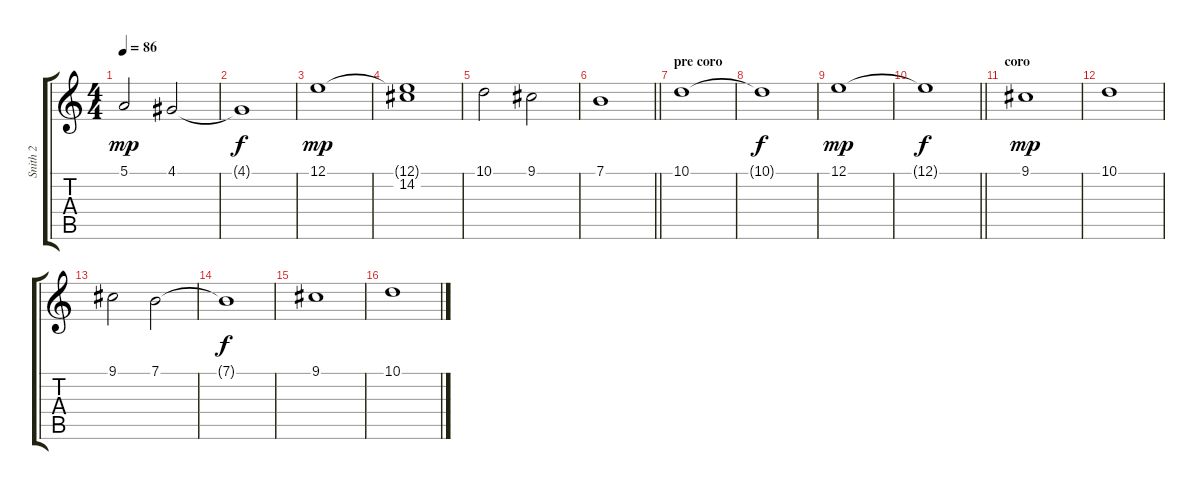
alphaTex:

\track ("Snith 2" "Snith 2") {instrument pad4choir}
\staff {score tabs}
\tuning (E4 B3 G3 D3 A2 E2) {hide}
\ts (4 4)
\tempo 86
\clef g2
\ks c
5.1.2{dy mp} 4.1.2 |
4.1{t}.1{dy f} |
12.1.1{dy mp} |
(12.1{t} 14.2).1 |
10.1.2 9.1.2 |
\barLineRight lightlight
7.1.1 |
\section ("" "pre coro")
10.1.1 |
10.1{t}.1{dy f} |
12.1.1{dy mp} |
\barLineRight lightlight
12.1{t}.1{dy f} |
\section ("" "coro")
9.1.1{dy mp} |
10.1.1 |
9.1.2 7.1.2 |
7.1{t}.1{dy f} |
9.1.1 |
10.1.1
